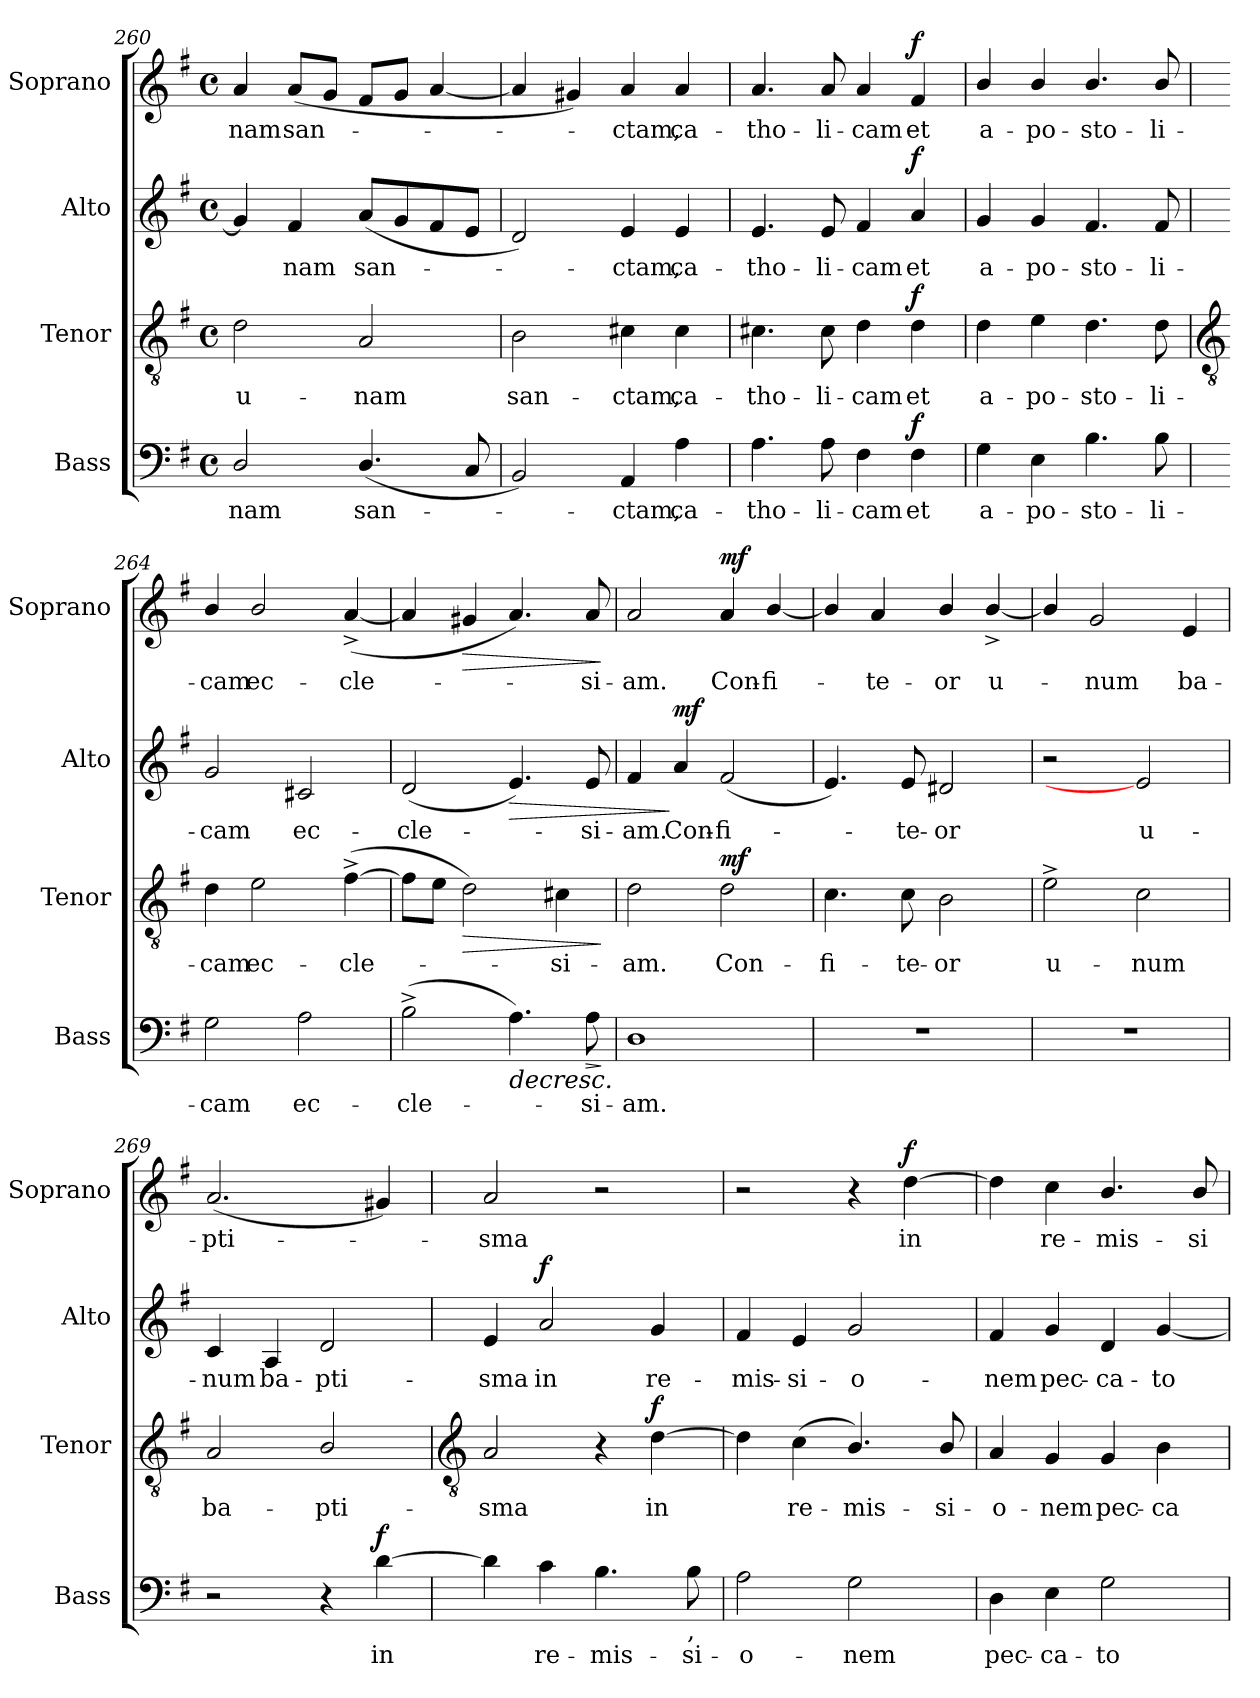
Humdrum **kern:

**kern	**text	**dynam	**kern	**text	**dynam	**kern	**text	**dynam	**kern	**text	**dynam
*part4	*part4	*part4	*part3	*part3	*part3	*part2	*part2	*part2	*part1	*part1	*part1
*staff4	*staff4	*staff4	*staff3	*staff3	*staff3	*staff2	*staff2	*staff2	*staff1	*staff1	*staff1
*I"Bass	*	*	*I"Tenor	*	*	*I"Alto	*	*	*I"Soprano	*	*
*I'Bass	*	*	*I'Tenor	*	*	*I'Alto	*	*	*I'Soprano	*	*
*clefF4	*	*	*clefGv2	*	*	*clefG2	*	*	*clefG2	*	*
*k[f#]	*	*	*k[f#]	*	*	*k[f#]	*	*	*k[f#]	*	*
*G:	*	*	*G:	*	*	*G:	*	*	*G:	*	*
*M4/4	*	*	*M4/4	*	*	*M4/4	*	*	*M4/4	*	*
*met(c)	*	*	*met(c)	*	*	*met(c)	*	*	*met(c)	*	*
=260	=260	=260	=260	=260	=260	=260	=260	=260	=260	=260	=260
!	!LO:LY:b	!	!	!LO:LY:b	!	!	!	!	!	!LO:LY:b	!
2D/	-nam	.	2d	u-	.	4g]	.	.	4a	-nam	.
!	!	!	!	!	!	!	!LO:LY:b	!	!	!LO:LY:b	!
.	.	.	.	.	.	4f#	nam	.	(<8aL	san-	.
.	.	.	.	.	.	.	.	.	8gJ	.	.
!	!LO:LY:b	!	!	!LO:LY:b	!	!	!LO:LY:b	!	!	!	!
(<4.D/	san-	.	2A	-nam	.	(<8aL	san-	.	8f#L	.	.
.	.	.	.	.	.	8g	.	.	8gJ	.	.
.	.	.	.	.	.	8f#	.	.	[4a	.	.
8C	.	.	.	.	.	8eJ	.	.	.	.	.
=261	=261	=261	=261	=261	=261	=261	=261	=261	=261	=261	=261
!	!	!	!	!LO:LY:b	!	!	!	!	!	!	!
2BB)	.	.	2B	san-	.	2d)	.	.	4a]	.	.
.	.	.	.	.	.	.	.	.	4g#X)	.	.
!	!LO:LY:b	!	!	!LO:LY:b	!	!	!LO:LY:b	!	!	!LO:LY:b	!
4AA	ctam,	.	4c#X	-ctam,	.	4e	ctam,	.	4a	ctam,	.
!	!LO:LY:b	!	!	!LO:LY:b	!	!	!LO:LY:b	!	!	!LO:LY:b	!
4A	ca-	.	4c#	ca-	.	4e	ca-	.	4a	ca-	.
=262	=262	=262	=262	=262	=262	=262	=262	=262	=262	=262	=262
!	!LO:LY:b	!	!	!LO:LY:b	!	!	!LO:LY:b	!	!	!LO:LY:b	!
4.A	-tho-	.	4.c#X	-tho-	.	4.e	-tho-	.	4.a	-tho-	.
!	!LO:LY:b	!	!	!LO:LY:b	!	!	!LO:LY:b	!	!	!LO:LY:b	!
8A	-li-	.	8c#	-li-	.	8e	-li-	.	8a	-li-	.
!	!LO:LY:b	!	!	!LO:LY:b	!	!	!LO:LY:b	!	!	!LO:LY:b	!
4F#	-cam	.	4d	-cam	.	4f#	-cam	.	4a	-cam	.
!	!LO:LY:b	!LO:DY:b	!	!LO:LY:b	!LO:DY:b	!	!LO:LY:b	!LO:DY:b	!	!LO:LY:b	!LO:DY:b
4F#	et	f	4d	et	f	4a	et	f	4f#	et	f
=263	=263	=263	=263	=263	=263	=263	=263	=263	=263	=263	=263
!	!LO:LY:b	!	!	!LO:LY:b	!	!	!LO:LY:b	!	!	!LO:LY:b	!
4G	a-	.	4d	a-	.	4g	a-	.	4b/	a-	.
!	!LO:LY:b	!	!	!LO:LY:b	!	!	!LO:LY:b	!	!	!LO:LY:b	!
4E	-po-	.	4e	-po-	.	4g	-po-	.	4b/	-po-	.
!	!LO:LY:b	!	!	!LO:LY:b	!	!	!LO:LY:b	!	!	!LO:LY:b	!
4.B	-sto-	.	4.d	-sto-	.	4.f#	-sto-	.	4.b/	-sto-	.
!	!LO:LY:b	!	!	!LO:LY:b	!	!	!LO:LY:b	!	!	!LO:LY:b	!
8B	-li-	.	8d	-li-	.	8f#	-li-	.	8b/	-li-	.
!!LO:LB:g=z
=264	=264	=264	=264	=264	=264	=264	=264	=264	=264	=264	=264
*	*	*	*clefGv2	*	*	*	*	*	*	*	*
!	!LO:LY:b	!	!	!LO:LY:b	!	!	!LO:LY:b	!	!	!LO:LY:b	!
2G	-cam	.	4d	-cam	.	2g/	-cam	.	4b/	-cam	.
!	!	!	!	!LO:LY:b	!	!	!	!	!	!LO:LY:b	!
.	.	.	2e	ec-	.	.	.	.	2b/	ec-	.
!	!LO:LY:b	!	!	!	!	!	!LO:LY:b	!	!	!	!
2A	ec-	.	.	.	.	2c#X	ec-	.	.	.	.
!	!	!	!	!LO:LY:b	!	!	!	!	!	!LO:LY:b	!
.	.	.	(>[4f#^	-cle-	.	.	.	.	(<[4a^	-cle-	.
=265	=265	=265	=265	=265	=265	=265	=265	=265	=265	=265	=265
!	!LO:LY:b	!	!	!	!	!	!LO:LY:b	!	!	!	!
(>2B^	-cle-	.	8f#L]	.	.	(<2d	-cle-	.	4a]	.	.
.	.	.	8eJ	.	.	.	.	.	.	.	.
!	!	!	!	!	!LO:HP:b	!	!	!	!	!	!LO:HP:b
.	.	.	2d)	.	>	.	.	.	4g#X	.	>
!	!	!LO:HP:b	!	!	!	!	!	!LO:HP:b	!	!	!
4.A)	.	>	.	.	.	4.e)	.	>	4.a)	.	.
!	!	!	!	!LO:LY:b	!	!	!	!	!	!	!
.	.	.	4c#X	si-	.	.	.	.	.	.	.
!	!LO:LY:b	!LO:HP:b	!	!	!	!	!LO:LY:b	!	!	!LO:LY:b	!
8A	si-	>	.	.	.	8e	si-	.	8a/	si-	.
.	.	] ]	.	.	]	.	.	.	.	.	]
=266	=266	=266	=266	=266	=266	=266	=266	=266	=266	=266	=266
!	!LO:LY:b	!	!	!LO:LY:b	!	!	!LO:LY:b	!	!	!LO:LY:b	!
1D	-am.	.	2d	-am.	.	4f#	-am.	.	2a	-am.	.
!	!	!	!	!	!	!	!LO:LY:b	!LO:DY:n=1:b	!	!	!
.	.	.	.	.	.	4a	Con-	] mf	.	.	.
!	!	!	!	!LO:LY:b	!LO:DY:b	!	!LO:LY:b	!	!	!LO:LY:b	!LO:DY:b
.	.	.	2d	Con-	mf	(<2f#	-fi-	.	4a	Con-	mf
!	!	!	!	!	!	!	!	!	!	!LO:LY:b	!
.	.	.	.	.	.	.	.	.	[4b/	-fi-	.
=267	=267	=267	=267	=267	=267	=267	=267	=267	=267	=267	=267
!	!	!	!	!LO:LY:b	!	!	!	!	!	!	!
1r	.	.	4.c	-fi-	.	4.e)	.	.	4b/]	.	.
!	!	!	!	!	!	!	!	!	!	!LO:LY:b	!
.	.	.	.	.	.	.	.	.	4a	te-	.
!	!	!	!	!LO:LY:b	!	!	!LO:LY:b	!	!	!	!
.	.	.	8c	-te-	.	8e/	te-	.	.	.	.
!	!	!	!	!LO:LY:b	!	!	!LO:LY:b	!	!	!LO:LY:b	!
.	.	.	2B	-or	.	2d#X	-or	.	4b/	-or	.
!	!	!	!	!	!	!	!	!	!	!LO:LY:b	!
.	.	.	.	.	.	.	.	.	[4b^/	u-	.
=268	=268	=268	=268	=268	=268	=268	=268	=268	=268	=268	=268
!	!	!	!	!LO:LY:b	!	!	!	!	!	!	!
1r	.	.	2e^	u-	.	2r	.	.	4b/]	.	.
!	!	!	!	!	!	!	!	!	!	!LO:LY:b	!
.	.	.	.	.	.	.	.	.	2g	num	.
!	!	!	!	!LO:LY:b	!	!	!LO:LY:b	!	!	!	!
.	.	.	2c	-num	.	2e]	u-	.	.	.	.
!	!	!	!	!	!	!	!	!	!	!LO:LY:b	!
.	.	.	.	.	.	.	.	.	4e	ba-	.
=269	=269	=269	=269	=269	=269	=269	=269	=269	=269	=269	=269
!	!	!	!	!LO:LY:b	!	!	!LO:LY:b	!	!	!LO:LY:b	!
2r	.	.	2A	ba-	.	4c	-num	.	(<2.a	-pti-	.
!	!	!	!	!	!	!	!LO:LY:b	!	!	!	!
.	.	.	.	.	.	4A	ba-	.	.	.	.
!	!	!	!	!LO:LY:b	!	!	!LO:LY:b	!	!	!	!
4r	.	.	2B/	-pti-	.	2d	-pti-	.	.	.	.
!	!LO:LY:b	!LO:DY:b	!	!	!	!	!	!	!	!	!
[4d	in	f	.	.	.	.	.	.	4g#X)	.	.
!!LO:LB:g=z
=270	=270	=270	=270	=270	=270	=270	=270	=270	=270	=270	=270
*	*	*	*clefGv2	*	*	*	*	*	*	*	*
!	!	!	!	!LO:LY:b	!	!	!LO:LY:b	!	!	!LO:LY:b	!
4d]	.	.	2A	-sma	.	4e	-sma	.	2a	sma	.
!	!LO:LY:b	!	!	!	!	!	!LO:LY:b	!LO:DY:b	!	!	!
4c	re-	.	.	.	.	2a	in	f	.	.	.
!	!LO:LY:b	!	!	!	!	!	!	!	!	!	!
4.B	-mis-	.	4r	.	.	.	.	.	2r	.	.
!	!	!	!	!LO:LY:b	!LO:DY:b	!	!LO:LY:b	!	!	!	!
.	.	.	[4d	in	f	4g	re-	.	.	.	.
!LO:TX:b:t=,	!	!	!	!	!	!	!	!	!	!	!
!	!LO:LY:b	!	!	!	!	!	!	!	!	!	!
8B	-si-	.	.	.	.	.	.	.	.	.	.
=271	=271	=271	=271	=271	=271	=271	=271	=271	=271	=271	=271
!	!LO:LY:b	!	!	!	!	!	!LO:LY:b	!	!	!	!
2A	-o-	.	4d]	.	.	4f#	-mis-	.	2r	.	.
!	!	!	!	!LO:LY:b	!	!	!LO:LY:b	!	!	!	!
.	.	.	(<4c	re-	.	4e	-si-	.	.	.	.
!	!LO:LY:b	!	!	!LO:LY:b	!	!	!LO:LY:b	!	!	!	!
2G	-nem	.	4.B/)	-mis-	.	2g/	-o-	.	4r	.	.
!	!	!	!	!	!	!	!	!	!	!LO:LY:b	!LO:DY:b
.	.	.	.	.	.	.	.	.	[4dd	in	f
!	!	!	!	!LO:LY:b	!	!	!	!	!	!	!
.	.	.	8B/	-si-	.	.	.	.	.	.	.
=272	=272	=272	=272	=272	=272	=272	=272	=272	=272	=272	=272
!	!LO:LY:b	!	!	!LO:LY:b	!	!	!LO:LY:b	!	!	!	!
4D	pec-	.	4A	-o-	.	4f#	-nem	.	4dd]	.	.
!	!LO:LY:b	!	!	!LO:LY:b	!	!	!LO:LY:b	!	!	!LO:LY:b	!
4E	-ca-	.	4G	-nem	.	4g	pec-	.	4cc	re-	.
!	!LO:LY:b	!	!	!LO:LY:b	!	!	!LO:LY:b	!	!	!LO:LY:b	!
2G	-to-	.	4G	pec-	.	4d	-ca-	.	4.b/	-mis-	.
!	!	!	!	!LO:LY:b	!	!	!LO:LY:b	!	!	!	!
.	.	.	4B	-ca-	.	[4g/	-to-	.	.	.	.
!	!	!	!	!	!	!	!	!	!	!LO:LY:b	!
.	.	.	.	.	.	.	.	.	8b/	-si-	.
=	=	=	=	=	=	=	=	=	=	=	=
*-	*-	*-	*-	*-	*-	*-	*-	*-	*-	*-	*-
